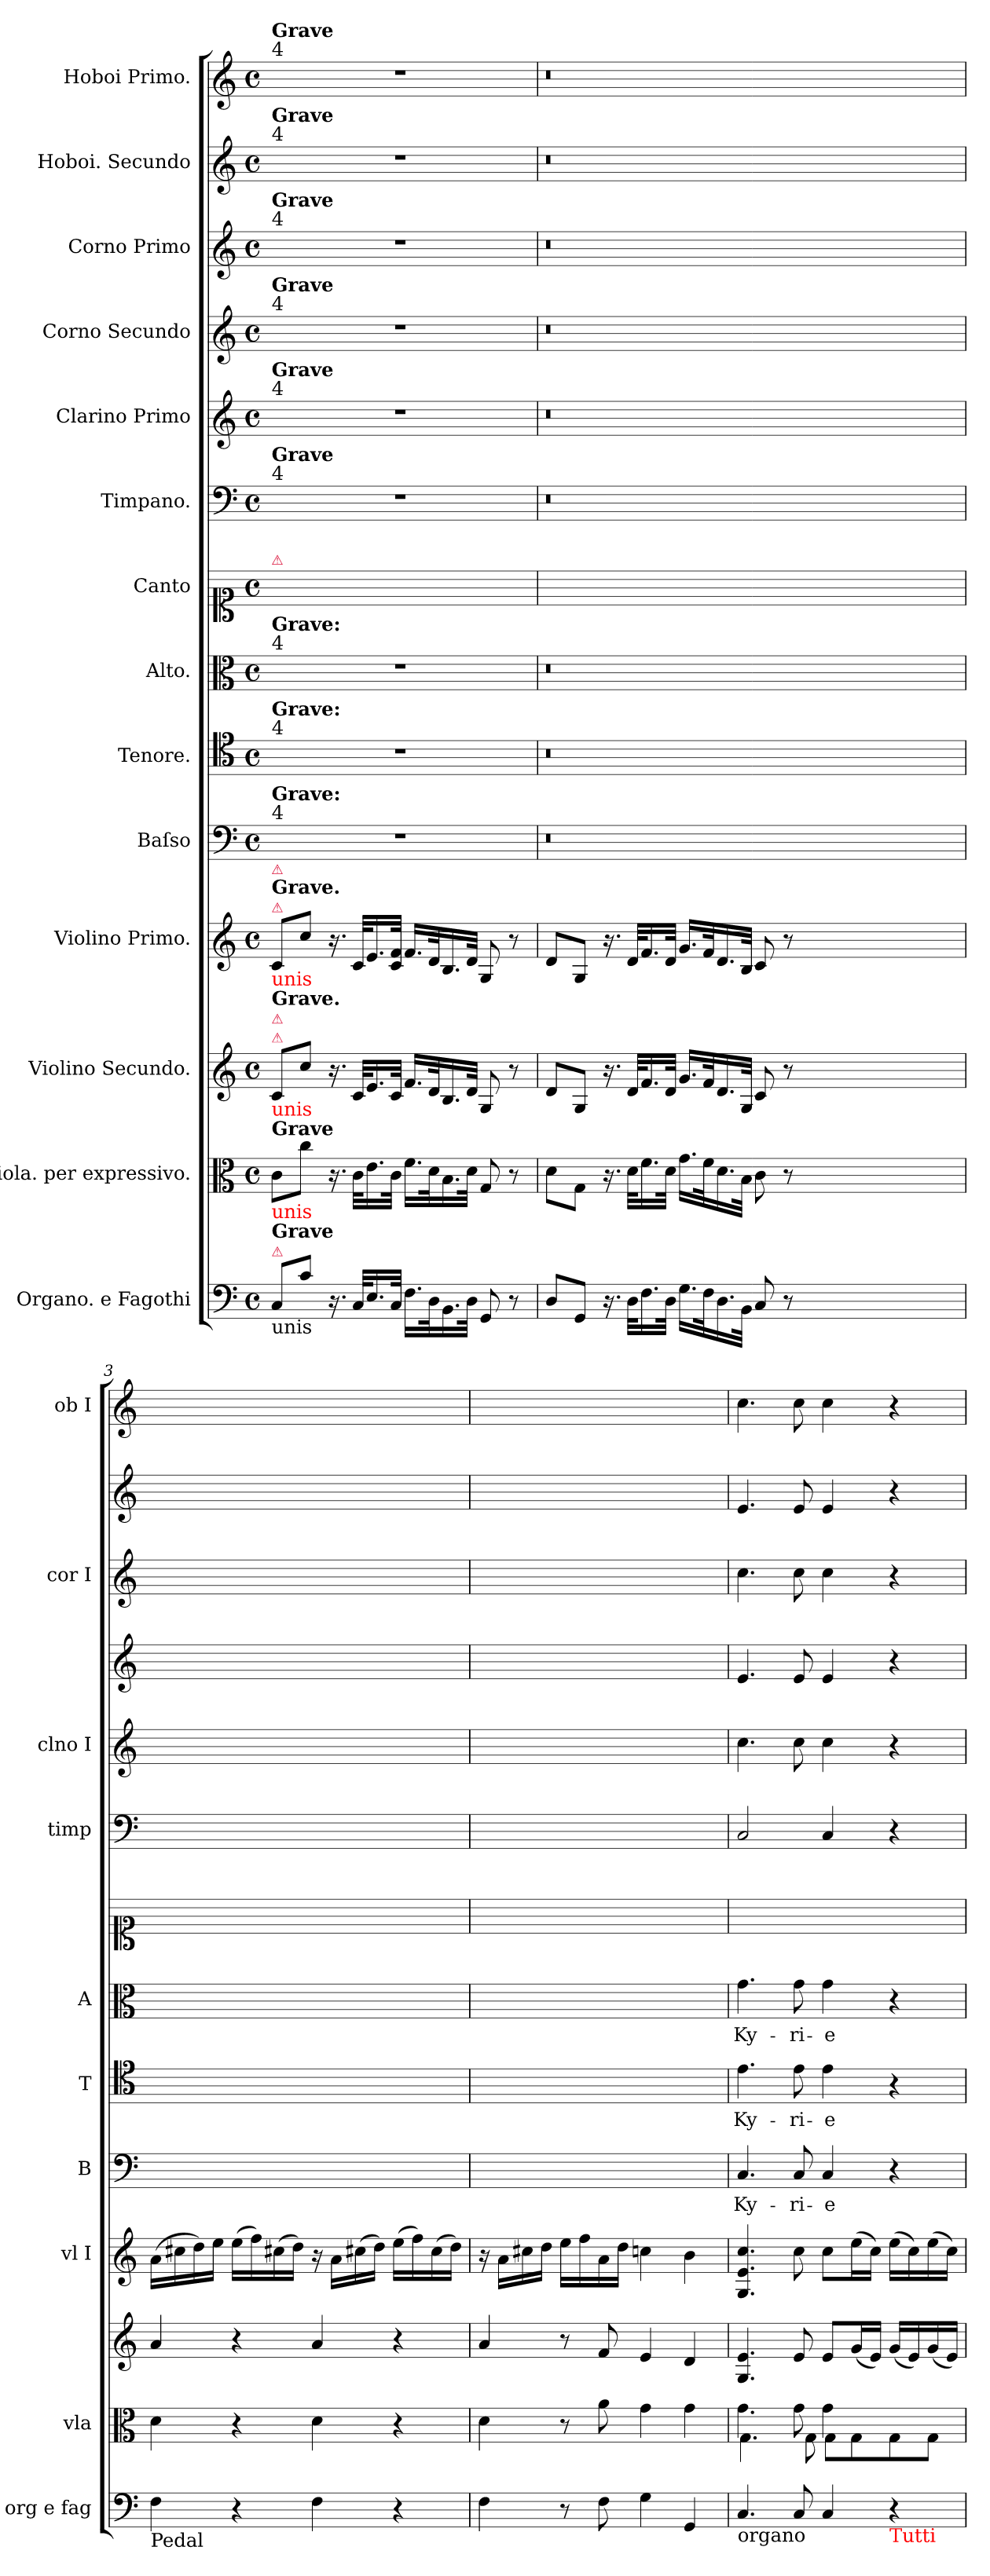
**kern	**dynam	**kern	**dynam	**kern	**dynam	**kern	**dynam	**kern	**text	**dynam	**kern	**text	**dynam	**kern	**text	**dynam	**kern	**kern	**dynam	**kern	**dynam	**kern	**dynam	**kern	**dynam	**kern	**dynam	**kern	**dynam
*part14	*part14	*part13	*part13	*part12	*part12	*part11	*part11	*part10	*part10	*part10	*part9	*part9	*part9	*part8	*part8	*part8	*part7	*part6	*part6	*part5	*part5	*part4	*part4	*part3	*part3	*part2	*part2	*part1	*part1
*staff14	*staff14	*staff13	*staff13	*staff12	*staff12	*staff11	*staff11	*staff10	*staff10	*staff10	*staff9	*staff9	*staff9	*staff8	*staff8	*staff8	*staff7	*staff6	*staff6	*staff5	*staff5	*staff4	*staff4	*staff3	*staff3	*staff2	*staff2	*staff1	*staff1
*I"Organo. e Fagothi	*	*I"Viola. per expressivo.	*	*I"Violino Secundo.	*	*I"Violino Primo.	*	*I"Baſso	*	*	*I"Tenore.	*	*	*I"Alto.	*	*	*I"Canto	*I"Timpano.	*	*I"Clarino Primo	*	*I"Corno Secundo	*	*I"Corno Primo	*	*I"Hoboi. Secundo	*	*I"Hoboi Primo.	*
*I'org e fag	*	*I'vla	*	*	*	*I'vl I	*	*I'B	*	*	*I'T	*	*	*I'A	*	*	*	*I'timp	*	*I'clno I	*	*	*	*I'cor I	*	*	*	*I'ob I	*
*clefF4	*	*clefC3	*	*clefG2	*	*clefG2	*	*clefF4	*	*	*clefC4	*	*	*clefC3	*	*	*clefC1	*clefF4	*	*clefG2	*	*clefG2	*	*clefG2	*	*clefG2	*	*clefG2	*
*k[]	*	*k[]	*	*k[]	*	*k[]	*	*k[]	*	*	*k[]	*	*	*k[]	*	*	*k[]	*k[]	*	*k[]	*	*k[]	*	*k[]	*	*k[]	*	*k[]	*
*C:	*	*C:	*	*C:	*	*C:	*	*C:	*	*	*C:	*	*	*C:	*	*	*C:	*C:	*	*C:	*	*C:	*	*C:	*	*C:	*	*C:	*
*M4/4	*	*M4/4	*	*M4/4	*	*M4/4	*	*M4/4	*	*	*M4/4	*	*	*M4/4	*	*	*M4/4	*M4/4	*	*M4/4	*	*M4/4	*	*M4/4	*	*M4/4	*	*M4/4	*
*met(c)	*	*met(c)	*	*met(c)	*	*met(c)	*	*met(c)	*	*	*met(c)	*	*	*met(c)	*	*	*met(c)	*met(c)	*	*met(c)	*	*met(c)	*	*met(c)	*	*met(c)	*	*met(c)	*
=1	=1	=1	=1	=1	=1	=1	=1	=1	=1	=1	=1	=1	=1	=1	=1	=1	=1	=1	=1	=1	=1	=1	=1	=1	=1	=1	=1	=1	=1
!	!	!	!	!	!	!	!	!	!	!	!	!	!	!	!	!	!	!	!	!	!	!	!	!	!	!	!	!LO:TX:a:t=4	!
!	!	!	!	!	!	!	!	!	!	!	!	!	!	!	!	!	!	!	!	!	!	!	!	!	!	!	!	!LO:TX:a:B:t=Grave	!
!	!	!	!	!	!	!	!	!	!	!	!	!	!	!	!	!	!	!	!	!	!	!	!	!	!	!LO:TX:a:t=4	!	!	!
!	!	!	!	!	!	!	!	!	!	!	!	!	!	!	!	!	!	!	!	!	!	!	!	!	!	!LO:TX:a:B:t=Grave	!	!	!
!	!	!	!	!	!	!	!	!	!	!	!	!	!	!	!	!	!	!	!	!	!	!	!	!LO:TX:a:t=4	!	!	!	!	!
!	!	!	!	!	!	!	!	!	!	!	!	!	!	!	!	!	!	!	!	!	!	!	!	!LO:TX:a:B:t=Grave	!	!	!	!	!
!	!	!	!	!	!	!	!	!	!	!	!	!	!	!	!	!	!	!	!	!	!	!LO:TX:a:t=4	!	!	!	!	!	!	!
!	!	!	!	!	!	!	!	!	!	!	!	!	!	!	!	!	!	!	!	!	!	!LO:TX:a:B:t=Grave	!	!	!	!	!	!	!
!	!	!	!	!	!	!	!	!	!	!	!	!	!	!	!	!	!	!	!	!LO:TX:a:t=4	!	!	!	!	!	!	!	!	!
!	!	!	!	!	!	!	!	!	!	!	!	!	!	!	!	!	!	!	!	!LO:TX:a:B:t=Grave	!	!	!	!	!	!	!	!	!
!	!	!	!	!	!	!	!	!	!	!	!	!	!	!	!	!	!	!LO:TX:a:t=4	!	!	!	!	!	!	!	!	!	!	!
!	!	!	!	!	!	!	!	!	!	!	!	!	!	!	!	!	!	!LO:TX:a:B:t=Grave	!	!	!	!	!	!	!	!	!	!	!
!	!	!	!	!	!	!	!	!	!	!	!	!	!	!	!	!	!LO:TX:a:color=crimson:t=⚠	!	!	!	!	!	!	!	!	!	!	!	!
!	!	!	!	!	!	!	!	!	!	!	!	!	!	!LO:TX:a:t=4	!	!	!	!	!	!	!	!	!	!	!	!	!	!	!
!	!	!	!	!	!	!	!	!	!	!	!	!	!	!LO:TX:a:B:t=Grave&colon;	!	!	!	!	!	!	!	!	!	!	!	!	!	!	!
!	!	!	!	!	!	!	!	!	!	!	!LO:TX:a:t=4	!	!	!	!	!	!	!	!	!	!	!	!	!	!	!	!	!	!
!	!	!	!	!	!	!	!	!	!	!	!LO:TX:a:B:t=Grave&colon;	!	!	!	!	!	!	!	!	!	!	!	!	!	!	!	!	!	!
!	!	!	!	!	!	!	!	!LO:TX:a:t=4	!	!	!	!	!	!	!	!	!	!	!	!	!	!	!	!	!	!	!	!	!
!	!	!	!	!	!	!	!	!LO:TX:a:B:t=Grave&colon;	!	!	!	!	!	!	!	!	!	!	!	!	!	!	!	!	!	!	!	!	!
!	!	!	!	!	!	!LO:TX:a:color=crimson:t=⚠	!	!	!	!	!	!	!	!	!	!	!	!	!	!	!	!	!	!	!	!	!	!	!
!	!	!	!	!	!	!LO:TX:b:color=red:t=unis	!	!	!	!	!	!	!	!	!	!	!	!	!	!	!	!	!	!	!	!	!	!	!
!	!	!	!	!	!	!LO:TX:a:B:t=Grave.	!	!	!	!	!	!	!	!	!	!	!	!	!	!	!	!	!	!	!	!	!	!	!
!	!	!	!	!	!	!LO:TX:a:color=crimson:t=⚠	!	!	!	!	!	!	!	!	!	!	!	!	!	!	!	!	!	!	!	!	!	!	!
!	!	!	!	!LO:TX:a:color=crimson:t=⚠	!	!	!	!	!	!	!	!	!	!	!	!	!	!	!	!	!	!	!	!	!	!	!	!	!
!	!	!	!	!LO:TX:a:color=crimson:t=⚠	!	!	!	!	!	!	!	!	!	!	!	!	!	!	!	!	!	!	!	!	!	!	!	!	!
!	!	!	!	!LO:TX:b:color=red:t=unis	!	!	!	!	!	!	!	!	!	!	!	!	!	!	!	!	!	!	!	!	!	!	!	!	!
!	!	!	!	!LO:TX:a:B:t=Grave.	!	!	!	!	!	!	!	!	!	!	!	!	!	!	!	!	!	!	!	!	!	!	!	!	!
!	!	!LO:TX:a:B:t=Grave	!	!	!	!	!	!	!	!	!	!	!	!	!	!	!	!	!	!	!	!	!	!	!	!	!	!	!
!	!	!LO:TX:b:color=red:t=unis	!	!	!	!	!	!	!	!	!	!	!	!	!	!	!	!	!	!	!	!	!	!	!	!	!	!	!
!LO:TX:b:t=unis	!	!	!	!	!	!	!	!	!	!	!	!	!	!	!	!	!	!	!	!	!	!	!	!	!	!	!	!	!
!LO:TX:a:color=crimson:t=⚠	!	!	!	!	!	!	!	!	!	!	!	!	!	!	!	!	!	!	!	!	!	!	!	!	!	!	!	!	!
!LO:TX:a:B:t=Grave	!	!	!	!	!	!	!	!	!	!	!	!	!	!	!	!	!	!	!	!	!	!	!	!	!	!	!	!	!
8C/L	.	8c\L	.	8c/L	.	8c/L	.	1r	.	.	1r	.	.	1r	.	.	1ryy	1r	.	1r	.	1r	.	1r	.	1r	.	1r	.
8c\J	.	8cc\J	.	8cc\J	.	8cc\J	.	.	.	.	.	.	.	.	.	.	.	.	.	.	.	.	.	.	.	.	.	.	.
16.r	.	16.r	.	16.r	.	16.r	.	.	.	.	.	.	.	.	.	.	.	.	.	.	.	.	.	.	.	.	.	.	.
32C/KLL	.	32c\KLL	.	32c/KLL	.	32c/KLL	.	.	.	.	.	.	.	.	.	.	.	.	.	.	.	.	.	.	.	.	.	.	.
16.E/	.	16.e\	.	16.e/	.	16.e/	.	.	.	.	.	.	.	.	.	.	.	.	.	.	.	.	.	.	.	.	.	.	.
32C/JJk	.	32c\JJk	.	32c/JJk	.	32c/ 32f/JJk	.	.	.	.	.	.	.	.	.	.	.	.	.	.	.	.	.	.	.	.	.	.	.
16.F\LL	.	16.f\LL	.	16.f/LL	.	16.f/LL	.	.	.	.	.	.	.	.	.	.	.	.	.	.	.	.	.	.	.	.	.	.	.
32D\K	.	32d\K	.	32d/K	.	32d/K	.	.	.	.	.	.	.	.	.	.	.	.	.	.	.	.	.	.	.	.	.	.	.
16.BB\	.	16.B\	.	16.B/	.	16.B/	.	.	.	.	.	.	.	.	.	.	.	.	.	.	.	.	.	.	.	.	.	.	.
32D\JJk	.	32d\JJk	.	32d/JJk	.	32d/JJk	.	.	.	.	.	.	.	.	.	.	.	.	.	.	.	.	.	.	.	.	.	.	.
8GG/	.	8G/	.	8G/	.	8G/	.	.	.	.	.	.	.	.	.	.	.	.	.	.	.	.	.	.	.	.	.	.	.
8r	.	8r	.	8r	.	8r	.	.	.	.	.	.	.	.	.	.	.	.	.	.	.	.	.	.	.	.	.	.	.
=2	=2	=2	=2	=2	=2	=2	=2	=2	=2	=2	=2	=2	=2	=2	=2	=2	=2	=2	=2	=2	=2	=2	=2	=2	=2	=2	=2	=2	=2
8D/L	.	8d\L	.	8d/L	.	8d/L	.	0.r	.	.	0.r	.	.	0.r	.	.	1ryy	0.r	.	0.r	.	0.r	.	0.r	.	0.r	.	0.r	.
8GG/J	.	8G\J	.	8G/J	.	8G/J	.	.	.	.	.	.	.	.	.	.	.	.	.	.	.	.	.	.	.	.	.	.	.
16.r	.	16.r	.	16.r	.	16.r	.	.	.	.	.	.	.	.	.	.	.	.	.	.	.	.	.	.	.	.	.	.	.
32D\KLL	.	32d\KLL	.	32d/KLL	.	32d/KLL	.	.	.	.	.	.	.	.	.	.	.	.	.	.	.	.	.	.	.	.	.	.	.
16.F\	.	16.f\	.	16.f/	.	16.f/	.	.	.	.	.	.	.	.	.	.	.	.	.	.	.	.	.	.	.	.	.	.	.
32D\JJk	.	32d\JJk	.	32d/JJk	.	32d/JJk	.	.	.	.	.	.	.	.	.	.	.	.	.	.	.	.	.	.	.	.	.	.	.
16.G\LL	.	16.g\LL	.	16.g/LL	.	16.g/LL	.	.	.	.	.	.	.	.	.	.	.	.	.	.	.	.	.	.	.	.	.	.	.
32F\K	.	32f\K	.	32f/K	.	32f/K	.	.	.	.	.	.	.	.	.	.	.	.	.	.	.	.	.	.	.	.	.	.	.
16.D\	.	16.d\	.	16.d/	.	16.d/	.	.	.	.	.	.	.	.	.	.	.	.	.	.	.	.	.	.	.	.	.	.	.
32BB\JJk	.	32B\JJk	.	32G/JJk	.	32B/JJk	.	.	.	.	.	.	.	.	.	.	.	.	.	.	.	.	.	.	.	.	.	.	.
8C/	.	8c\	.	8c/	.	8c/	.	.	.	.	.	.	.	.	.	.	.	.	.	.	.	.	.	.	.	.	.	.	.
8r	.	8r	.	8r	.	8r	.	.	.	.	.	.	.	.	.	.	.	.	.	.	.	.	.	.	.	.	.	.	.
0ryy	.	0ryy	.	0ryy	.	0ryy	.	.	.	.	.	.	.	.	.	.	0ryy	.	.	.	.	.	.	.	.	.	.	.	.
=3	=3	=3	=3	=3	=3	=3	=3	=3	=3	=3	=3	=3	=3	=3	=3	=3	=3	=3	=3	=3	=3	=3	=3	=3	=3	=3	=3	=3	=3
!LO:TX:b:t=Pedal	!	!	!	!	!	!	!	!	!	!	!	!	!	!	!	!	!	!	!	!	!	!	!	!	!	!	!	!	!
!	!	!	!LO:DY:b	!	!LO:DY:b	!	!	!	!	!	!	!	!	!	!	!	!	!	!	!	!	!	!	!	!	!	!	!	!
4F\	.	4d\	pia	4a/	pia	(16a\LL	.	1ryy	.	.	1ryy	.	.	1ryy	.	.	1ryy	1ryy	.	1ryy	.	1ryy	.	1ryy	.	1ryy	.	1ryy	.
.	.	.	.	.	.	16cc#X\	.	.	.	.	.	.	.	.	.	.	.	.	.	.	.	.	.	.	.	.	.	.	.
.	.	.	.	.	.	16dd\)	.	.	.	.	.	.	.	.	.	.	.	.	.	.	.	.	.	.	.	.	.	.	.
.	.	.	.	.	.	16ee\JJ	.	.	.	.	.	.	.	.	.	.	.	.	.	.	.	.	.	.	.	.	.	.	.
4r	.	4r	.	4r	.	(16ee\LL	.	.	.	.	.	.	.	.	.	.	.	.	.	.	.	.	.	.	.	.	.	.	.
.	.	.	.	.	.	16ff\)	.	.	.	.	.	.	.	.	.	.	.	.	.	.	.	.	.	.	.	.	.	.	.
.	.	.	.	.	.	(16cc#X\	.	.	.	.	.	.	.	.	.	.	.	.	.	.	.	.	.	.	.	.	.	.	.
.	.	.	.	.	.	16dd\JJ)	.	.	.	.	.	.	.	.	.	.	.	.	.	.	.	.	.	.	.	.	.	.	.
4F\	.	4d\	.	4a/	.	16r	.	.	.	.	.	.	.	.	.	.	.	.	.	.	.	.	.	.	.	.	.	.	.
.	.	.	.	.	.	16a\LL	.	.	.	.	.	.	.	.	.	.	.	.	.	.	.	.	.	.	.	.	.	.	.
.	.	.	.	.	.	(16cc#X\	.	.	.	.	.	.	.	.	.	.	.	.	.	.	.	.	.	.	.	.	.	.	.
.	.	.	.	.	.	16dd\JJ)	.	.	.	.	.	.	.	.	.	.	.	.	.	.	.	.	.	.	.	.	.	.	.
4r	.	4r	.	4r	.	(16ee\LL	.	.	.	.	.	.	.	.	.	.	.	.	.	.	.	.	.	.	.	.	.	.	.
.	.	.	.	.	.	16ff\)	.	.	.	.	.	.	.	.	.	.	.	.	.	.	.	.	.	.	.	.	.	.	.
.	.	.	.	.	.	(16cc#\	.	.	.	.	.	.	.	.	.	.	.	.	.	.	.	.	.	.	.	.	.	.	.
.	.	.	.	.	.	16dd\JJ)	.	.	.	.	.	.	.	.	.	.	.	.	.	.	.	.	.	.	.	.	.	.	.
=4	=4	=4	=4	=4	=4	=4	=4	=4	=4	=4	=4	=4	=4	=4	=4	=4	=4	=4	=4	=4	=4	=4	=4	=4	=4	=4	=4	=4	=4
!	!LO:DY:b	!	!	!	!	!	!	!	!	!	!	!	!	!	!	!	!	!	!	!	!	!	!	!	!	!	!	!	!
4F\	pia	4d\	.	4a/	.	16r	.	1ryy	.	.	1ryy	.	.	1ryy	.	.	1ryy	1ryy	.	1ryy	.	1ryy	.	1ryy	.	1ryy	.	1ryy	.
.	.	.	.	.	.	16a\LL	.	.	.	.	.	.	.	.	.	.	.	.	.	.	.	.	.	.	.	.	.	.	.
.	.	.	.	.	.	16cc#X\	.	.	.	.	.	.	.	.	.	.	.	.	.	.	.	.	.	.	.	.	.	.	.
.	.	.	.	.	.	16dd\JJ	.	.	.	.	.	.	.	.	.	.	.	.	.	.	.	.	.	.	.	.	.	.	.
8r	.	8r	.	8r	.	16ee\LL	.	.	.	.	.	.	.	.	.	.	.	.	.	.	.	.	.	.	.	.	.	.	.
.	.	.	.	.	.	16ff\	.	.	.	.	.	.	.	.	.	.	.	.	.	.	.	.	.	.	.	.	.	.	.
8F\	.	8a\	.	8f/	.	16a\	.	.	.	.	.	.	.	.	.	.	.	.	.	.	.	.	.	.	.	.	.	.	.
.	.	.	.	.	.	16dd\JJ	.	.	.	.	.	.	.	.	.	.	.	.	.	.	.	.	.	.	.	.	.	.	.
4G\	.	4g\	.	4e/	.	4ccn\	.	.	.	.	.	.	.	.	.	.	.	.	.	.	.	.	.	.	.	.	.	.	.
4GG/	.	4g\	.	4d/	.	4b\	.	.	.	.	.	.	.	.	.	.	.	.	.	.	.	.	.	.	.	.	.	.	.
=5	=5	=5	=5	=5	=5	=5	=5	=5	=5	=5	=5	=5	=5	=5	=5	=5	=5	=5	=5	=5	=5	=5	=5	=5	=5	=5	=5	=5	=5
*	*	*^	*	*	*	*	*	*	*	*	*	*	*	*	*	*	*	*	*	*	*	*	*	*	*	*	*	*	*
!LO:TX:b:t=organo	!	!	!	!	!	!	!	!	!	!	!	!	!	!	!	!	!	!	!	!	!	!	!	!	!	!	!	!	!	!
!	!LO:DY:b	!	!	!LO:DY:b	!	!LO:DY:b	!	!LO:DY:b	!	!	!LO:DY:a	!	!	!LO:DY:b	!	!	!LO:DY:b	!	!	!LO:DY:b	!	!LO:DY:b	!	!LO:DY:b	!	!LO:DY:b	!	!LO:DY:b	!	!LO:DY:b
4.C/	fort	4.g\	4.G\	forto	4.G/ 4.e/	fort	4.G/ 4.e/ 4.cc/	forto	4.C/	Ky-	forto	4.e\	Ky-	forto	4.g\	Ky-	fort	1ryy	2C/	forto	4.cc\	forto	4.e/	forto	4.cc\	forto	4.e/	fort	4.cc\	forto
8C/	.	8g\	8G\	.	8e/	.	8cc\	.	8C/	-ri-	.	8e\	-ri-	.	8g\	-ri-	.	.	.	.	8cc\	.	8e/	.	8cc\	.	8e/	.	8cc\	.
!	!	!	!	!	!	!LO:DY:b	!	!LO:DY:b	!	!	!	!	!	!	!	!	!	!	!	!	!	!	!	!	!	!	!	!	!	!
4C/	.	4g\	8G\L	.	8e/L	pia	8cc\L	pia	4C/	-e	.	4e\	-e	.	4g\	-e	.	.	4C/	.	4cc\	.	4e/	.	4cc\	.	4e/	.	4cc\	.
!	!	!	!	!LO:DY:a	!	!	!	!	!	!	!	!	!	!	!	!	!	!	!	!	!	!	!	!	!	!	!	!	!	!
.	.	.	8G\	pia	(16g/L	.	(16ee\L	.	.	.	.	.	.	.	.	.	.	.	.	.	.	.	.	.	.	.	.	.	.	.
.	.	.	.	.	16e/JJ)	.	16cc\JJ)	.	.	.	.	.	.	.	.	.	.	.	.	.	.	.	.	.	.	.	.	.	.	.
!LO:TX:b:color=red:t=Tutti	!	!	!	!	!	!	!	!	!	!	!	!	!	!	!	!	!	!	!	!	!	!	!	!	!	!	!	!	!	!
4r	.	4ryy	8G\	.	(16g/LL	.	(16ee\LL	.	4r	.	.	4r	.	.	4r	.	.	.	4r	.	4r	.	4r	.	4r	.	4r	.	4r	.
.	.	.	.	.	16e/)	.	16cc\)	.	.	.	.	.	.	.	.	.	.	.	.	.	.	.	.	.	.	.	.	.	.	.
.	.	.	8G\J	.	(16g/	.	(16ee\	.	.	.	.	.	.	.	.	.	.	.	.	.	.	.	.	.	.	.	.	.	.	.
.	.	.	.	.	16e/JJ)	.	16cc\JJ)	.	.	.	.	.	.	.	.	.	.	.	.	.	.	.	.	.	.	.	.	.	.	.
*	*	*v	*v	*	*	*	*	*	*	*	*	*	*	*	*	*	*	*	*	*	*	*	*	*	*	*	*	*	*	*
=	=	=	=	=	=	=	=	=	=	=	=	=	=	=	=	=	=	=	=	=	=	=	=	=	=	=	=	=	=
*-	*-	*-	*-	*-	*-	*-	*-	*-	*-	*-	*-	*-	*-	*-	*-	*-	*-	*-	*-	*-	*-	*-	*-	*-	*-	*-	*-	*-	*-
